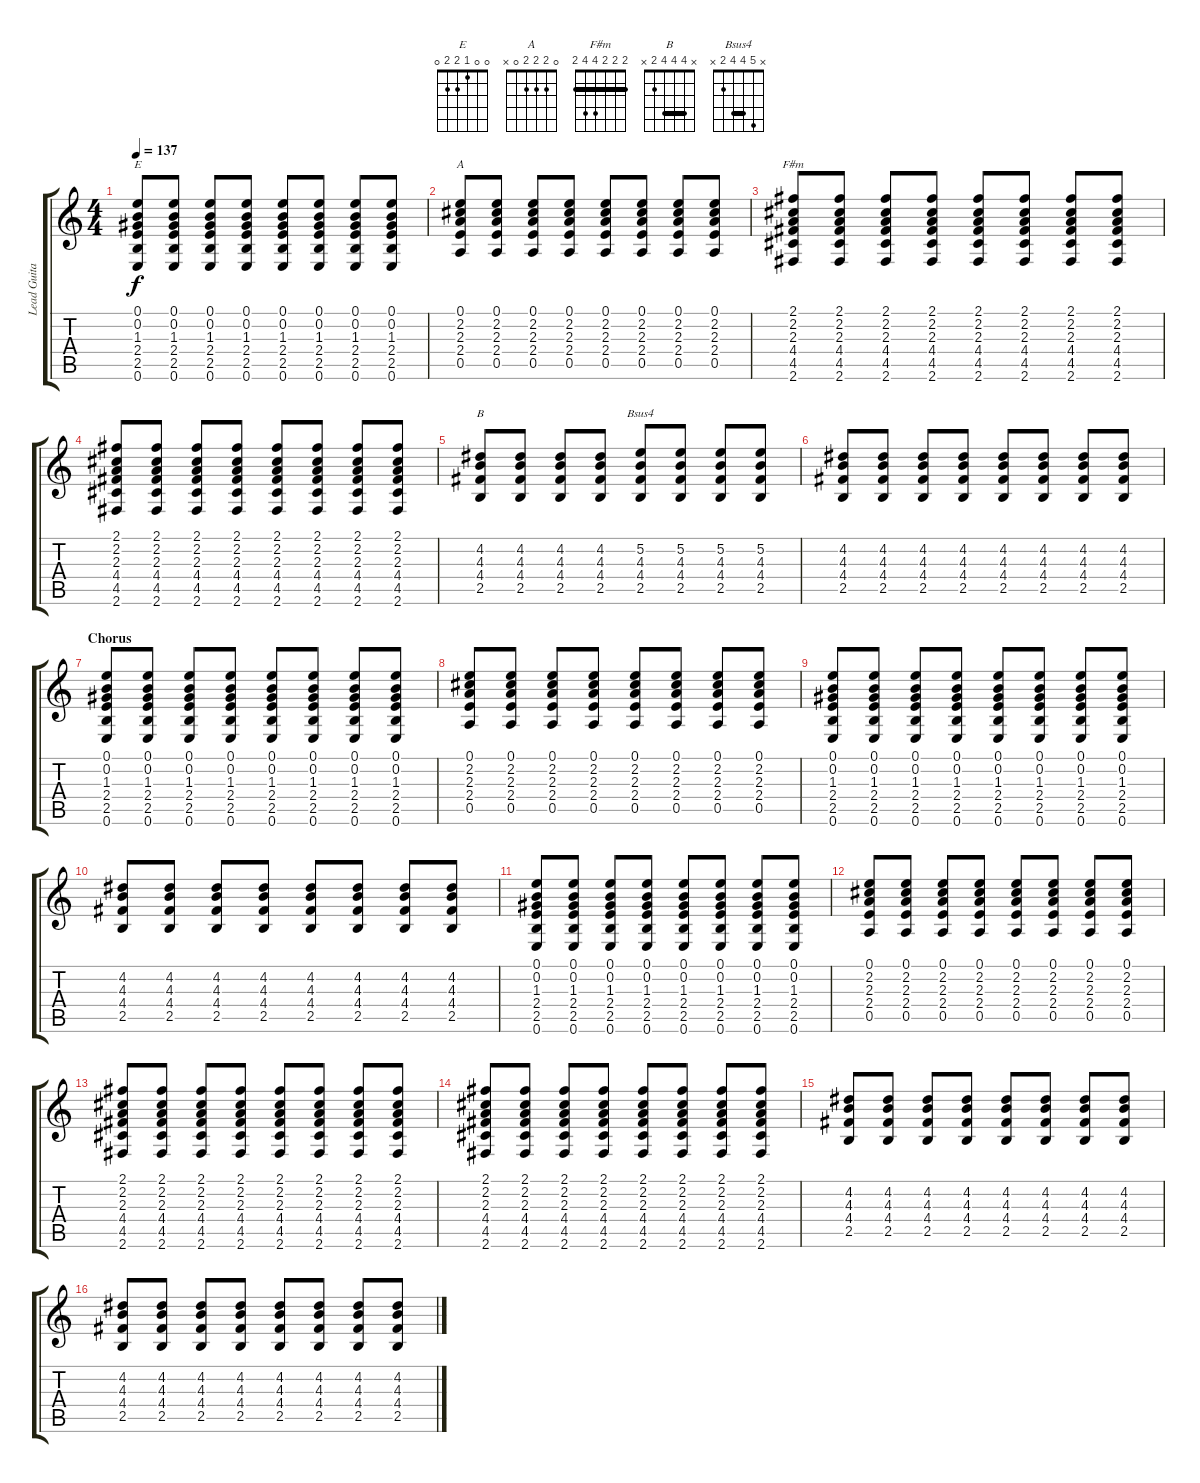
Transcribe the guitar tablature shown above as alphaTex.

\track ("Lead Guitar [Kuddel]" "Lead Guita") {instrument distortionguitar}
\staff {score tabs}
\tuning (E4 B3 G3 D3 A2 E2) {hide}
\chord ("E" 0 0 1 2 2 0)
\chord ("A" 0 2 2 2 0 x)
\chord ("F#m" 2 2 2 4 4 2) {barre 2}
\chord ("B" x 4 4 4 2 x) {barre 4}
\chord ("Bsus4" x 5 4 4 2 x) {barre 4}
\ts (4 4)
\tempo 137
\clef g2
\ks c
(0.1 0.2 1.3 2.4 2.5 0.6).8{ch "E" dy f} (0.1 0.2 1.3 2.4 2.5 0.6).8 (0.1 0.2 1.3 2.4 2.5 0.6).8 (0.1 0.2 1.3 2.4 2.5 0.6).8 (0.1 0.2 1.3 2.4 2.5 0.6).8 (0.1 0.2 1.3 2.4 2.5 0.6).8 (0.1 0.2 1.3 2.4 2.5 0.6).8 (0.1 0.2 1.3 2.4 2.5 0.6).8 |
(0.1 2.2 2.3 2.4 0.5).8{ch "A"} (0.1 2.2 2.3 2.4 0.5).8 (0.1 2.2 2.3 2.4 0.5).8 (0.1 2.2 2.3 2.4 0.5).8 (0.1 2.2 2.3 2.4 0.5).8 (0.1 2.2 2.3 2.4 0.5).8 (0.1 2.2 2.3 2.4 0.5).8 (0.1 2.2 2.3 2.4 0.5).8 |
(2.1 2.2 2.3 4.4 4.5 2.6).8{ch "F#m"} (2.1 2.2 2.3 4.4 4.5 2.6).8 (2.1 2.2 2.3 4.4 4.5 2.6).8 (2.1 2.2 2.3 4.4 4.5 2.6).8 (2.1 2.2 2.3 4.4 4.5 2.6).8 (2.1 2.2 2.3 4.4 4.5 2.6).8 (2.1 2.2 2.3 4.4 4.5 2.6).8 (2.1 2.2 2.3 4.4 4.5 2.6).8 |
(2.1 2.2 2.3 4.4 4.5 2.6).8 (2.1 2.2 2.3 4.4 4.5 2.6).8 (2.1 2.2 2.3 4.4 4.5 2.6).8 (2.1 2.2 2.3 4.4 4.5 2.6).8 (2.1 2.2 2.3 4.4 4.5 2.6).8 (2.1 2.2 2.3 4.4 4.5 2.6).8 (2.1 2.2 2.3 4.4 4.5 2.6).8 (2.1 2.2 2.3 4.4 4.5 2.6).8 |
(4.2 4.3 4.4 2.5).8{ch "B"} (4.2 4.3 4.4 2.5).8 (4.2 4.3 4.4 2.5).8 (4.2 4.3 4.4 2.5).8 (5.2 4.3 4.4 2.5).8{ch "Bsus4"} (5.2 4.3 4.4 2.5).8 (5.2 4.3 4.4 2.5).8 (5.2 4.3 4.4 2.5).8 |
(4.2 4.3 4.4 2.5).8 (4.2 4.3 4.4 2.5).8 (4.2 4.3 4.4 2.5).8 (4.2 4.3 4.4 2.5).8 (4.2 4.3 4.4 2.5).8 (4.2 4.3 4.4 2.5).8 (4.2 4.3 4.4 2.5).8 (4.2 4.3 4.4 2.5).8 |
\section ("" "Chorus")
(0.1 0.2 1.3 2.4 2.5 0.6).8 (0.1 0.2 1.3 2.4 2.5 0.6).8 (0.1 0.2 1.3 2.4 2.5 0.6).8 (0.1 0.2 1.3 2.4 2.5 0.6).8 (0.1 0.2 1.3 2.4 2.5 0.6).8 (0.1 0.2 1.3 2.4 2.5 0.6).8 (0.1 0.2 1.3 2.4 2.5 0.6).8 (0.1 0.2 1.3 2.4 2.5 0.6).8 |
(0.1 2.2 2.3 2.4 0.5).8 (0.1 2.2 2.3 2.4 0.5).8 (0.1 2.2 2.3 2.4 0.5).8 (0.1 2.2 2.3 2.4 0.5).8 (0.1 2.2 2.3 2.4 0.5).8 (0.1 2.2 2.3 2.4 0.5).8 (0.1 2.2 2.3 2.4 0.5).8 (0.1 2.2 2.3 2.4 0.5).8 |
(0.1 0.2 1.3 2.4 2.5 0.6).8 (0.1 0.2 1.3 2.4 2.5 0.6).8 (0.1 0.2 1.3 2.4 2.5 0.6).8 (0.1 0.2 1.3 2.4 2.5 0.6).8 (0.1 0.2 1.3 2.4 2.5 0.6).8 (0.1 0.2 1.3 2.4 2.5 0.6).8 (0.1 0.2 1.3 2.4 2.5 0.6).8 (0.1 0.2 1.3 2.4 2.5 0.6).8 |
(4.2 4.3 4.4 2.5).8 (4.2 4.3 4.4 2.5).8 (4.2 4.3 4.4 2.5).8 (4.2 4.3 4.4 2.5).8 (4.2 4.3 4.4 2.5).8 (4.2 4.3 4.4 2.5).8 (4.2 4.3 4.4 2.5).8 (4.2 4.3 4.4 2.5).8 |
(0.1 0.2 1.3 2.4 2.5 0.6).8 (0.1 0.2 1.3 2.4 2.5 0.6).8 (0.1 0.2 1.3 2.4 2.5 0.6).8 (0.1 0.2 1.3 2.4 2.5 0.6).8 (0.1 0.2 1.3 2.4 2.5 0.6).8 (0.1 0.2 1.3 2.4 2.5 0.6).8 (0.1 0.2 1.3 2.4 2.5 0.6).8 (0.1 0.2 1.3 2.4 2.5 0.6).8 |
(0.1 2.2 2.3 2.4 0.5).8 (0.1 2.2 2.3 2.4 0.5).8 (0.1 2.2 2.3 2.4 0.5).8 (0.1 2.2 2.3 2.4 0.5).8 (0.1 2.2 2.3 2.4 0.5).8 (0.1 2.2 2.3 2.4 0.5).8 (0.1 2.2 2.3 2.4 0.5).8 (0.1 2.2 2.3 2.4 0.5).8 |
(2.1 2.2 2.3 4.4 4.5 2.6).8 (2.1 2.2 2.3 4.4 4.5 2.6).8 (2.1 2.2 2.3 4.4 4.5 2.6).8 (2.1 2.2 2.3 4.4 4.5 2.6).8 (2.1 2.2 2.3 4.4 4.5 2.6).8 (2.1 2.2 2.3 4.4 4.5 2.6).8 (2.1 2.2 2.3 4.4 4.5 2.6).8 (2.1 2.2 2.3 4.4 4.5 2.6).8 |
(2.1 2.2 2.3 4.4 4.5 2.6).8 (2.1 2.2 2.3 4.4 4.5 2.6).8 (2.1 2.2 2.3 4.4 4.5 2.6).8 (2.1 2.2 2.3 4.4 4.5 2.6).8 (2.1 2.2 2.3 4.4 4.5 2.6).8 (2.1 2.2 2.3 4.4 4.5 2.6).8 (2.1 2.2 2.3 4.4 4.5 2.6).8 (2.1 2.2 2.3 4.4 4.5 2.6).8 |
(4.2 4.3 4.4 2.5).8 (4.2 4.3 4.4 2.5).8 (4.2 4.3 4.4 2.5).8 (4.2 4.3 4.4 2.5).8 (4.2 4.3 4.4 2.5).8 (4.2 4.3 4.4 2.5).8 (4.2 4.3 4.4 2.5).8 (4.2 4.3 4.4 2.5).8 |
(4.2 4.3 4.4 2.5).8 (4.2 4.3 4.4 2.5).8 (4.2 4.3 4.4 2.5).8 (4.2 4.3 4.4 2.5).8 (4.2 4.3 4.4 2.5).8 (4.2 4.3 4.4 2.5).8 (4.2 4.3 4.4 2.5).8 (4.2 4.3 4.4 2.5).8
